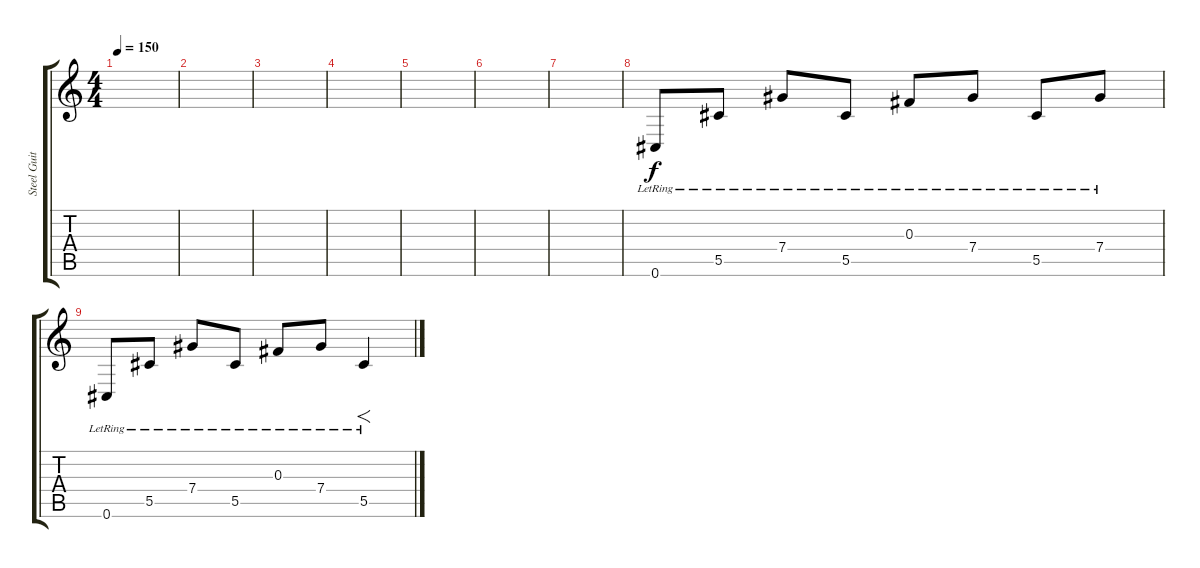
\track ("Steel Guitar" "Steel Guit") {instrument acousticguitarsteel}
\staff {score tabs}
\tuning (Eb4 Bb3 Gb3 Db3 Ab2 Db2) {hide}
\ts (4 4)
\tempo 150
\clef g2
\ks c
|
|
|
|
|
|
|
0.6{lr}.8 5.5{lr}.8 7.4{lr}.8 5.5{lr}.8 0.3{lr}.8 7.4{lr}.8 5.5{lr}.8 7.4{lr}.8 |
0.6{lr}.8 5.5{lr}.8 7.4{lr}.8 5.5{lr}.8 0.3{lr}.8 7.4{lr}.8 5.5{lr}.4{f}
